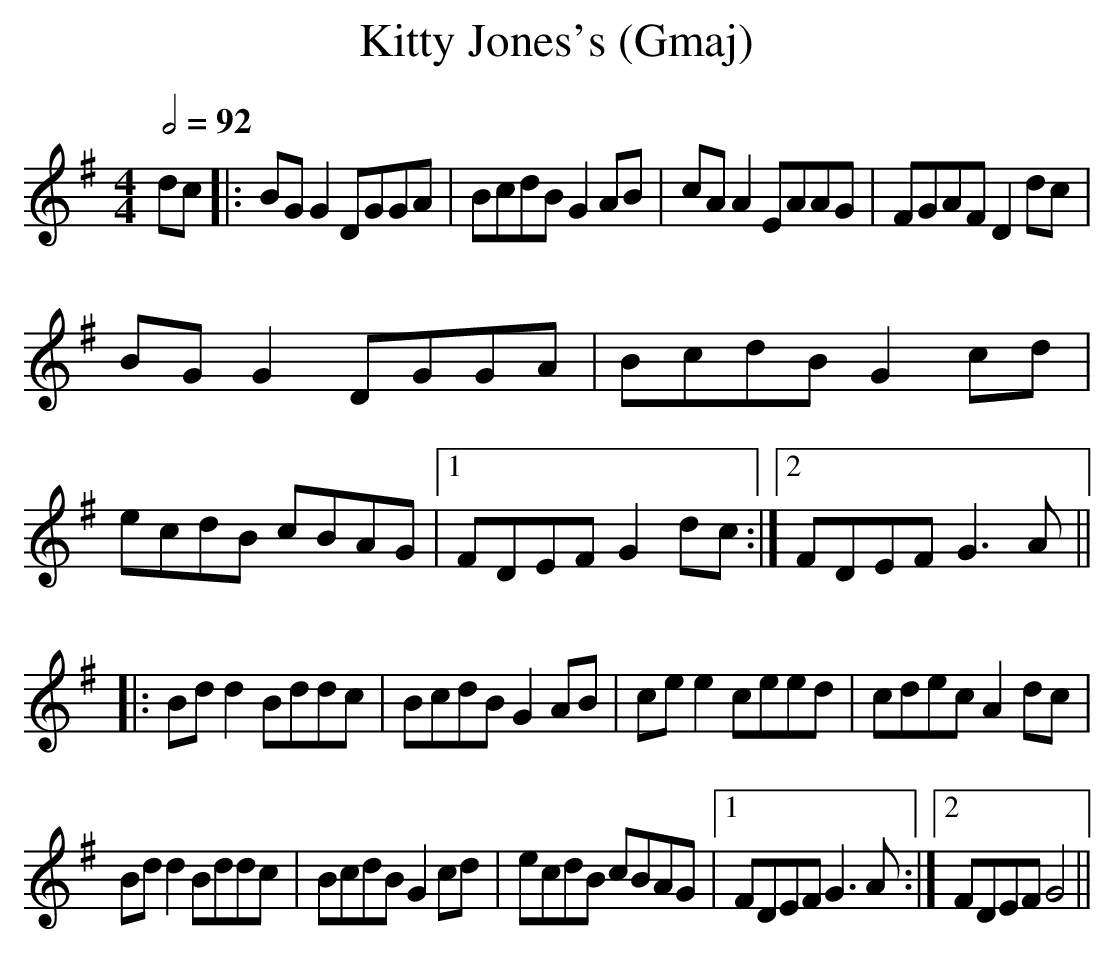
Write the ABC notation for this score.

X:1
T:Kitty Jones's (Gmaj)
Q:1/2=92
M:4/4
L:1/8
K:Gmaj
dc|:BGG2 DGGA|BcdB G2AB|cAA2 EAAG|FGAF D2dc|
BGG2 DGGA|BcdB G2cd|ecdB cBAG|1FDEF G2dc:|2FDEF G3A||
|:Bdd2 Bddc|BcdB G2AB|cee2 ceed|cdec A2dc|
Bdd2 Bddc|BcdB G2cd|ecdB cBAG|1FDEF G3A:|2FDEF G4||
